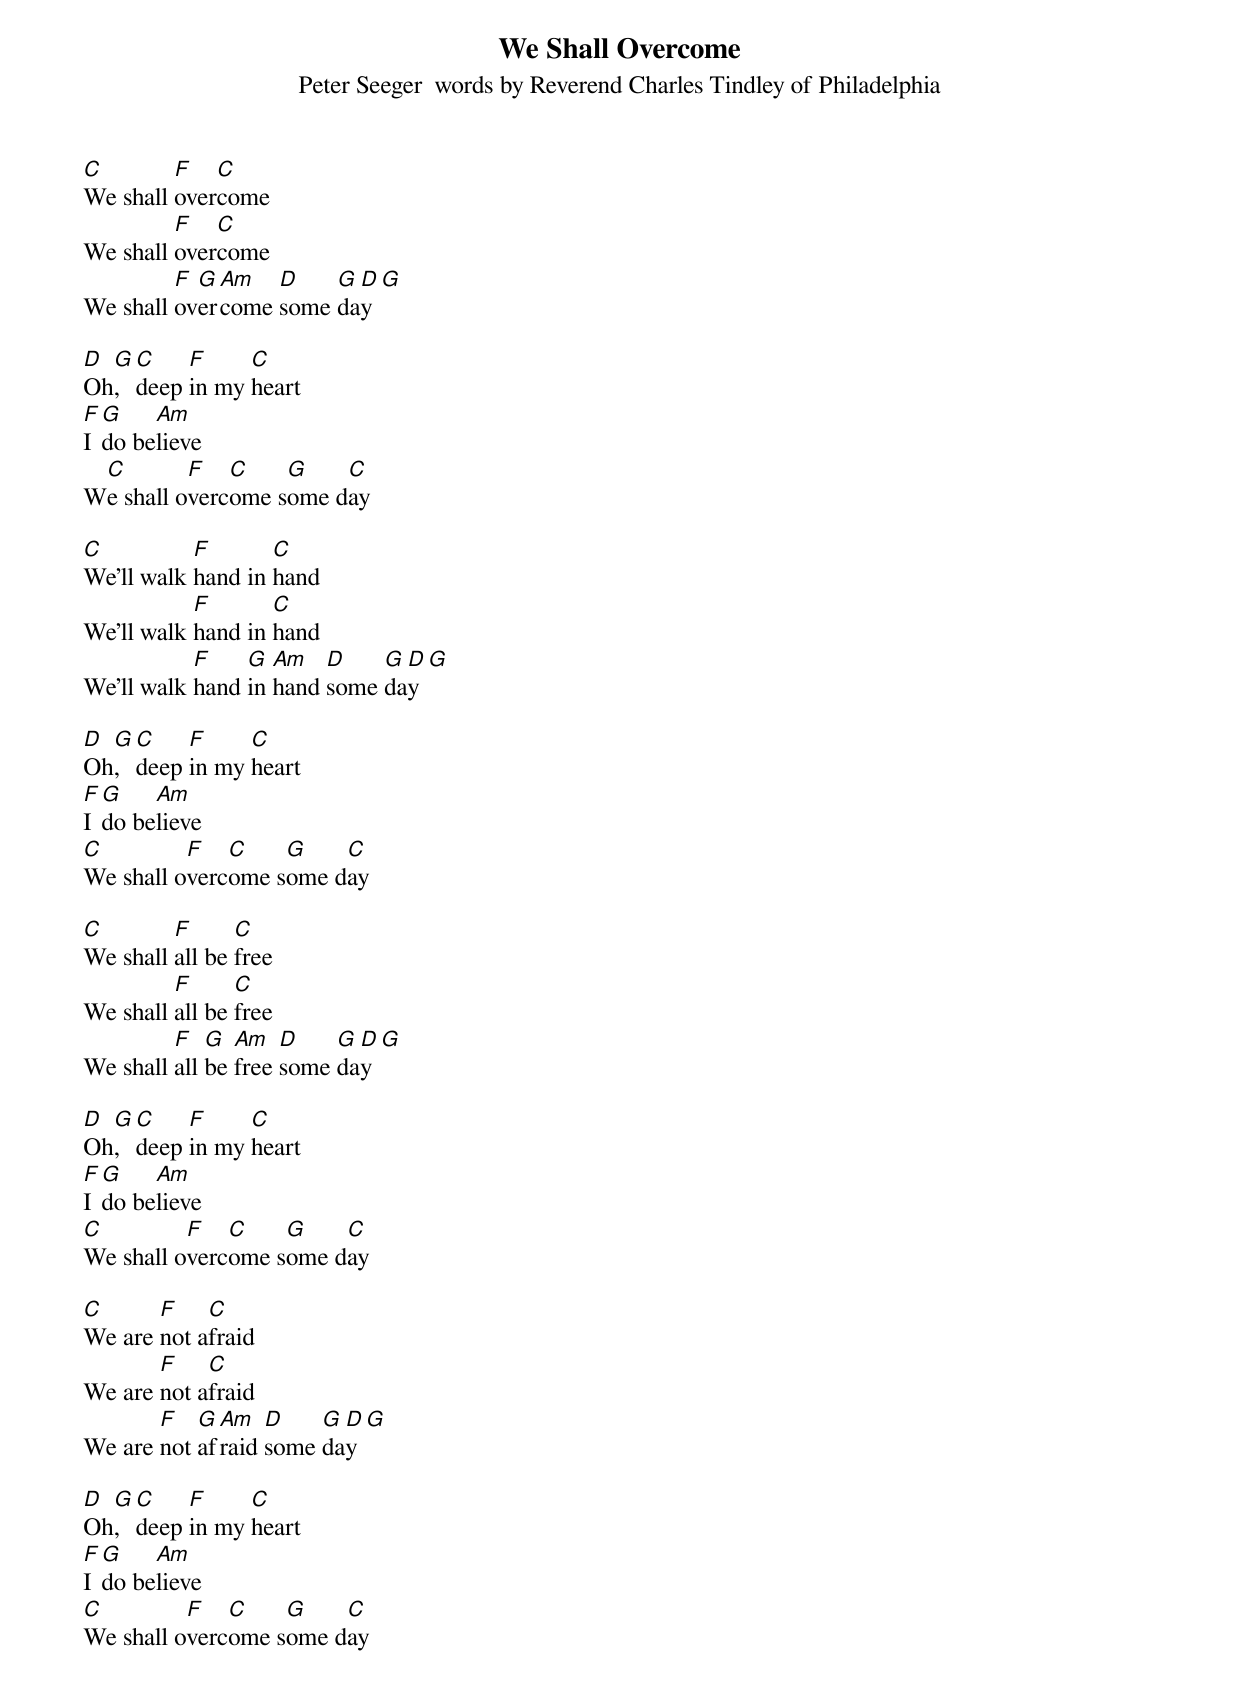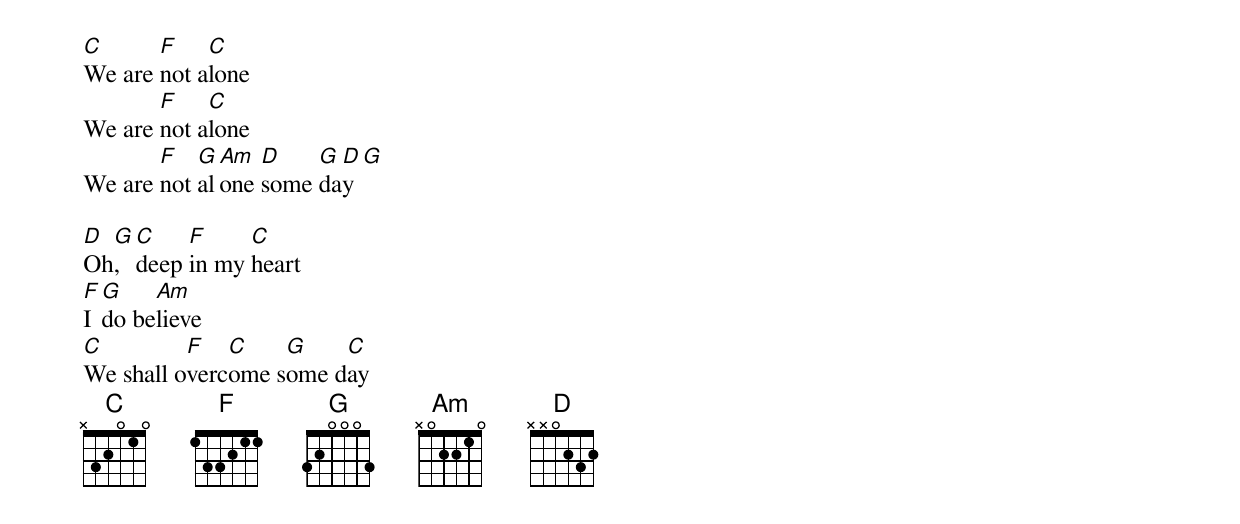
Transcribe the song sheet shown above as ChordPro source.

{title: We Shall Overcome}
{subtitle: Peter Seeger  words by Reverend Charles Tindley of Philadelphia}
[C]We shall [F]over[C]come
We shall [F]over[C]come
We shall [F]ov[G]er[Am]come [D]some [G]da[D]y [G]

[D]Oh[G], [C]deep [F]in my [C]heart
[F]I [G]do be[Am]lieve
W[C]e shall o[F]verc[C]ome s[G]ome d[C]ay

[C]We'll walk [F]hand in [C]hand
We'll walk [F]hand in [C]hand
We'll walk [F]hand [G]in [Am]hand [D]some [G]da[D]y [G]

[D]Oh[G], [C]deep [F]in my [C]heart
[F]I [G]do be[Am]lieve
[C]We shall o[F]verc[C]ome s[G]ome d[C]ay

[C]We shall [F]all be [C]free
We shall [F]all be [C]free
We shall [F]all [G]be [Am]free [D]some [G]da[D]y [G]

[D]Oh[G], [C]deep [F]in my [C]heart
[F]I [G]do be[Am]lieve
[C]We shall o[F]verc[C]ome s[G]ome d[C]ay

[C]We are [F]not a[C]fraid
We are [F]not a[C]fraid
We are [F]not [G]af[Am]raid [D]some [G]da[D]y [G]

[D]Oh[G], [C]deep [F]in my [C]heart
[F]I [G]do be[Am]lieve
[C]We shall o[F]verc[C]ome s[G]ome d[C]ay

[C]We are [F]not a[C]lone
We are [F]not a[C]lone
We are [F]not [G]al[Am]one [D]some [G]da[D]y [G]

[D]Oh[G], [C]deep [F]in my [C]heart
[F]I [G]do be[Am]lieve
[C]We shall o[F]verc[C]ome s[G]ome d[C]ay
